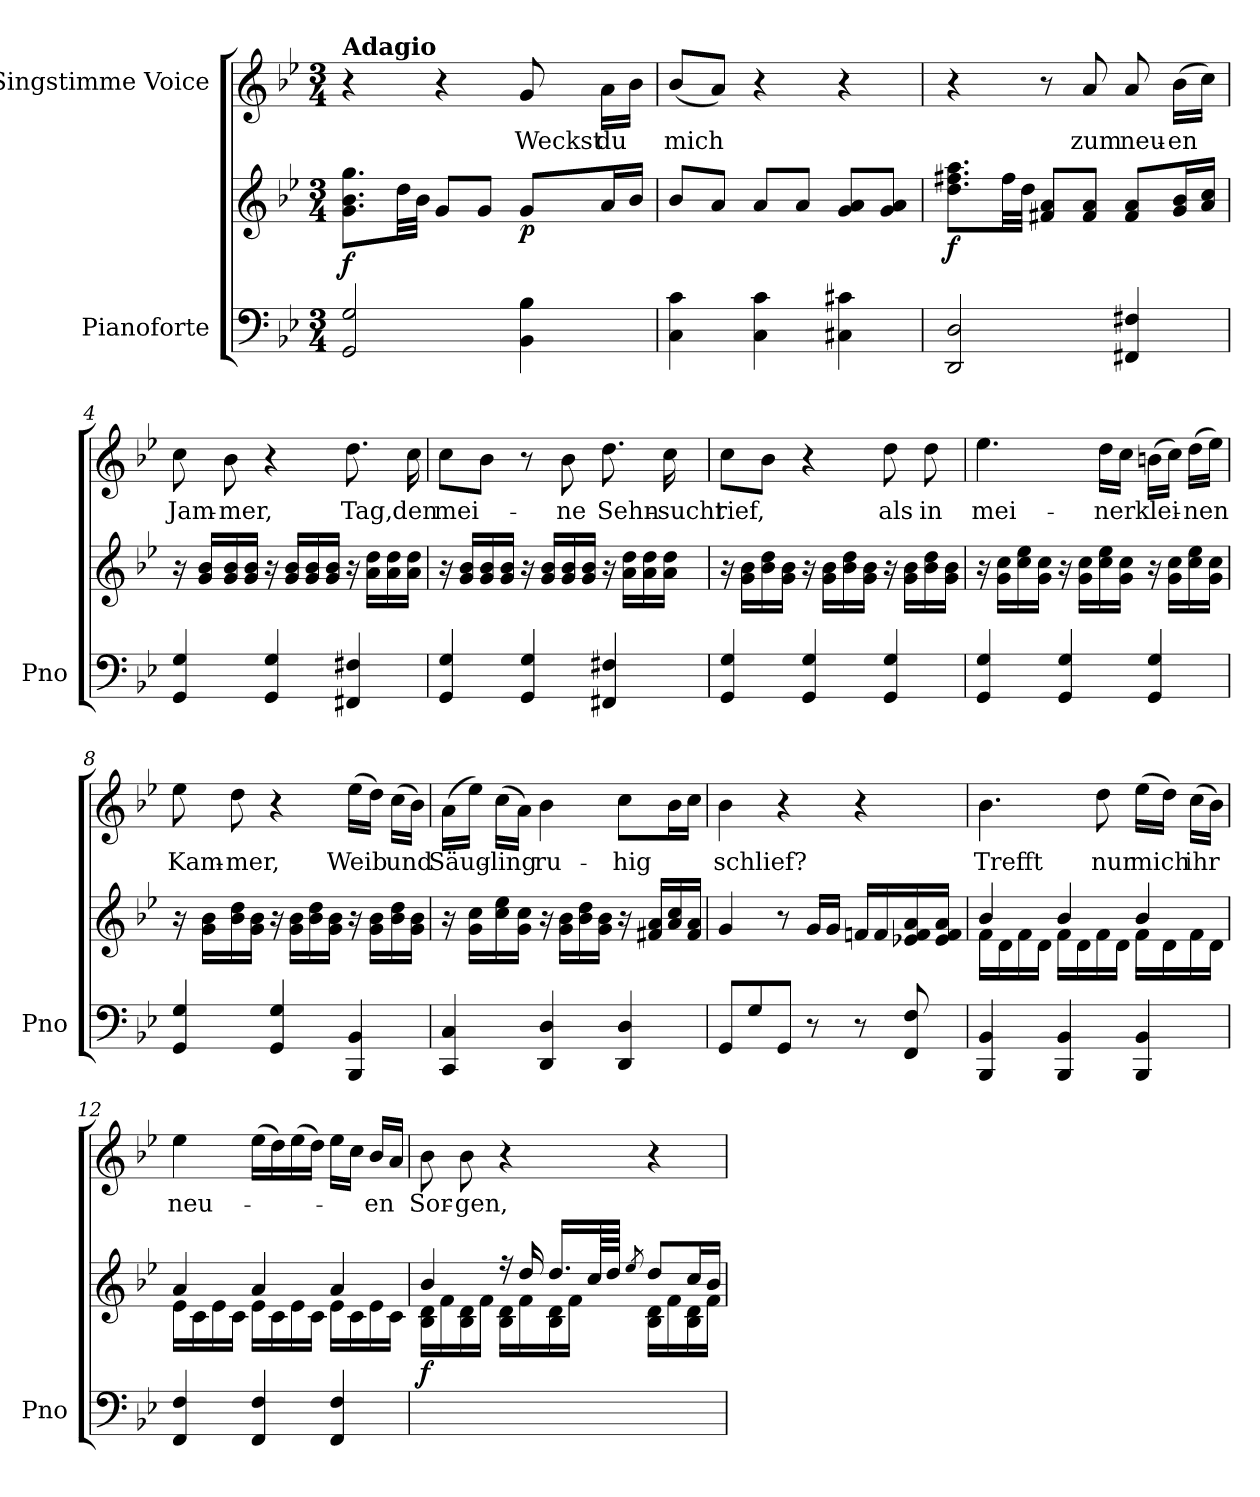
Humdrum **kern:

**kern	**kern	**dynam	**kern	**text
*part2	*part2	*part2	*part1	*part1
*staff3	*staff2	*staff2/3	*staff1	*staff1
*I"Pianoforte	*	*	*I"Singstimme Voice	*
*I'Pno	*	*	*	*
*clefF4	*clefG2	*	*clefG2	*
*k[b-e-]	*k[b-e-]	*	*k[b-e-]	*
*M3/4	*M3/4	*	*M3/4	*
=1	=1	=1	=1	=1
!	!	!	!LO:TX:a:B:t=Adagio	!
!	!	!LO:DY:b	!	!
2GG/ 2G/	8.g\ 8.b-\ 8.gg\L	f	4r	.
.	32dd\LL	.	.	.
.	32b-\JJJ	.	.	.
.	8g/L	.	4r	.
.	8g/J	.	.	.
!	!	!LO:DY:b	!	!LO:LY:b
4BB-\ 4B-\	8g/L	p	8g/	Weckst
!	!	!	!	!LO:LY:b
.	16a/L	.	16a\LL	du
.	16b-/JJ	.	16b-\JJ	.
=2	=2	=2	=2	=2
!	!	!	!	!LO:LY:b
4C\ 4c\	8b-/L	.	(<8b-/L	mich
.	8a/J	.	8a/J)	.
4C\ 4c\	8a/L	.	4r	.
.	8a/J	.	.	.
4C#X\ 4c#X\	8g/ 8a/L	.	4r	.
.	8g/ 8a/J	.	.	.
=3	=3	=3	=3	=3
!	!	!LO:DY:b	!	!
2DD/ 2D/	8.dd\ 8.ff#X\ 8.aa\L	f	4r	.
.	32ff#\LL	.	.	.
.	32dd\JJJ	.	.	.
.	8f#X/ 8a/L	.	8r	.
!	!	!	!	!LO:LY:b
.	8f#/ 8a/J	.	8a/	zum
!	!	!	!	!LO:LY:b
4FF#X/ 4F#X/	8f#/ 8a/L	.	8a/	neu-
!	!	!	!	!LO:LY:b
.	16g/ 16b-/L	.	(>16b-\LL	-en
.	16a/ 16cc/JJ	.	16cc\JJ)	.
=4	=4	=4	=4	=4
!	!	!	!	!LO:LY:b
4GG/ 4G/	16r	.	8cc\	Jam-
.	16g/ 16b-/LL	.	.	.
!	!	!	!	!LO:LY:b
.	16g/ 16b-/	.	8b-\	-mer,
.	16g/ 16b-/JJ	.	.	.
4GG/ 4G/	16r	.	4r	.
.	16g/ 16b-/LL	.	.	.
.	16g/ 16b-/	.	.	.
.	16g/ 16b-/JJ	.	.	.
!	!	!	!	!LO:LY:b
4FF#X/ 4F#X/	16r	.	8.dd\	Tag,
.	16a\ 16dd\LL	.	.	.
.	16a\ 16dd\	.	.	.
!	!	!	!	!LO:LY:b
.	16a\ 16dd\JJ	.	16cc\	den
=5	=5	=5	=5	=5
!	!	!	!	!LO:LY:b
4GG/ 4G/	16r	.	8cc\L	mei-
.	16g/ 16b-/LL	.	.	.
.	16g/ 16b-/	.	8b-\J	.
.	16g/ 16b-/JJ	.	.	.
4GG/ 4G/	16r	.	8r	.
.	16g/ 16b-/LL	.	.	.
!	!	!	!	!LO:LY:b
.	16g/ 16b-/	.	8b-\	-ne
.	16g/ 16b-/JJ	.	.	.
!	!	!	!	!LO:LY:b
4FF#X/ 4F#X/	16r	.	8.dd\	Sehn-
.	16a\ 16dd\LL	.	.	.
.	16a\ 16dd\	.	.	.
!	!	!	!	!LO:LY:b
.	16a\ 16dd\JJ	.	16cc\	-sucht
!!LO:LB:g=z
=6	=6	=6	=6	=6
!	!	!	!	!LO:LY:b
4GG/ 4G/	16r	.	8cc\L	rief,
.	16g\ 16b-\LL	.	.	.
.	16b-\ 16dd\	.	8b-\J	.
.	16g\ 16b-\JJ	.	.	.
4GG/ 4G/	16r	.	4r	.
.	16g\ 16b-\LL	.	.	.
.	16b-\ 16dd\	.	.	.
.	16g\ 16b-\JJ	.	.	.
!	!	!	!	!LO:LY:b
4GG/ 4G/	16r	.	8dd\	als
.	16g\ 16b-\LL	.	.	.
!	!	!	!	!LO:LY:b
.	16b-\ 16dd\	.	8dd\	in
.	16g\ 16b-\JJ	.	.	.
=7	=7	=7	=7	=7
!	!	!	!	!LO:LY:b
4GG/ 4G/	16r	.	4.ee-\	mei-
.	16g\ 16cc\LL	.	.	.
.	16cc\ 16ee-\	.	.	.
.	16g\ 16cc\JJ	.	.	.
4GG/ 4G/	16r	.	.	.
.	16g\ 16cc\LL	.	.	.
!	!	!	!	!LO:LY:b
.	16cc\ 16ee-\	.	16dd\LL	-ner
.	16g\ 16cc\JJ	.	16cc\JJ	.
!	!	!	!	!LO:LY:b
4GG/ 4G/	16r	.	(>16bn\LL	klei-
.	16g\ 16cc\LL	.	16cc\JJ)	.
!	!	!	!	!LO:LY:b
.	16cc\ 16ee-\	.	(>16dd\LL	-nen
.	16g\ 16cc\JJ	.	16ee-\JJ)	.
=8	=8	=8	=8	=8
!	!	!	!	!LO:LY:b
4GG/ 4G/	16r	.	8ee-\	Kam-
.	16g\ 16b-\LL	.	.	.
!	!	!	!	!LO:LY:b
.	16b-\ 16dd\	.	8dd\	-mer,
.	16g\ 16b-\JJ	.	.	.
4GG/ 4G/	16r	.	4r	.
.	16g\ 16b-\LL	.	.	.
.	16b-\ 16dd\	.	.	.
.	16g\ 16b-\JJ	.	.	.
!	!	!	!	!LO:LY:b
4BBB-/ 4BB-/	16r	.	(>16ee-\LL	Weib
.	16g\ 16b-\LL	.	16dd\JJ)	.
!	!	!	!	!LO:LY:b
.	16b-\ 16dd\	.	(>16cc\LL	und
.	16g\ 16b-\JJ	.	16b-\JJ)	.
=9	=9	=9	=9	=9
!	!	!	!	!LO:LY:b
4CC/ 4C/	16r	.	(>16a\LL	Säug-
.	16g\ 16cc\LL	.	16ee-\JJ)	.
!	!	!	!	!LO:LY:b
.	16cc\ 16ee-\	.	(>16cc\LL	-ling
.	16g\ 16cc\JJ	.	16a\JJ)	.
!	!	!	!	!LO:LY:b
4DD/ 4D/	16r	.	4b-\	ru-
.	16g\ 16b-\LL	.	.	.
.	16b-\ 16dd\	.	.	.
.	16g\ 16b-\JJ	.	.	.
!	!	!	!	!LO:LY:b
4DD/ 4D/	16r	.	8cc\L	-hig
.	16f#X/ 16a/LL	.	.	.
.	16a/ 16cc/	.	16b-\L	.
.	16f#/ 16a/JJ	.	16cc\JJ	.
=10	=10	=10	=10	=10
!	!	!	!	!LO:LY:b
8GG/L	4g/	.	4b-\	schlief?
8G/	.	.	.	.
8GG/J	8r	.	4r	.
8r	16g/LL	.	.	.
.	16g/JJ	.	.	.
8r	16fn/LL	.	4r	.
.	16f/	.	.	.
8FF/ 8F/	16e-X/ 16f/ 16a/	.	.	.
.	16e-/ 16f/ 16a/JJ	.	.	.
=11	=11	=11	=11	=11
*	*^	*	*	*
!	!	!	!	!	!LO:LY:b
4BBB-/ 4BB-/	4b-/	16f\LL	.	4.b-\	Trefft
.	.	16d\	.	.	.
.	.	16f\	.	.	.
.	.	16d\JJ	.	.	.
4BBB-/ 4BB-/	4b-/	16f\LL	.	.	.
.	.	16d\	.	.	.
!	!	!	!	!	!LO:LY:b
.	.	16f\	.	8dd\	nur
.	.	16d\JJ	.	.	.
!	!	!	!	!	!LO:LY:b
4BBB-/ 4BB-/	4b-/	16f\LL	.	(>16ee-\LL	mich
.	.	16d\	.	16dd\JJ)	.
!	!	!	!	!	!LO:LY:b
.	.	16f\	.	(>16cc\LL	ihr
.	.	16d\JJ	.	16b-\JJ)	.
!!LO:LB:g=z
=12	=12	=12	=12	=12	=12
!	!	!	!	!	!LO:LY:b
4FF/ 4F/	4a/	16e-\LL	.	4ee-\	neu-
.	.	16c\	.	.	.
.	.	16e-\	.	.	.
.	.	16c\JJ	.	.	.
4FF/ 4F/	4a/	16e-\LL	.	(>16ee-\LL	.
.	.	16c\	.	16dd\)	.
.	.	16e-\	.	(>16ee-\	.
.	.	16c\JJ	.	16dd\JJ)	.
4FF/ 4F/	4a/	16e-\LL	.	16ee-\LL	.
.	.	16c\	.	16cc\JJ	.
!	!	!	!	!	!LO:LY:b
.	.	16e-\	.	16b-/LL	-en
.	.	16c\JJ	.	16a/JJ	.
=13	=13	=13	=13	=13	=13
!	!	!	!LO:DY:b	!	!LO:LY:b
2.ryy	4b-/	16B-\ 16d\LL	f	8b-\	Sor-
.	.	16f\	.	.	.
!	!	!	!	!	!LO:LY:b
.	.	16B-\ 16d\	.	8b-\	-gen,
.	.	16f\JJ	.	.	.
.	16rff	16B-\ 16d\LL	.	4r	.
.	16dd/	16f\	.	.	.
.	16.dd/LL	16B-\ 16d\	.	.	.
.	.	16f\JJ	.	.	.
.	64cc/LL	.	.	.	.
.	64dd/JJJJ	.	.	.	.
.	8qee-/	.	.	.	.
.	8dd/L	16B-\ 16d\LL	.	4r	.
.	.	16f\	.	.	.
.	16cc/L	16B-\ 16d\	.	.	.
.	16b-/JJ	16f\JJ	.	.	.
*	*v	*v	*	*	*
=	=	=	=	=
*-	*-	*-	*-	*-
